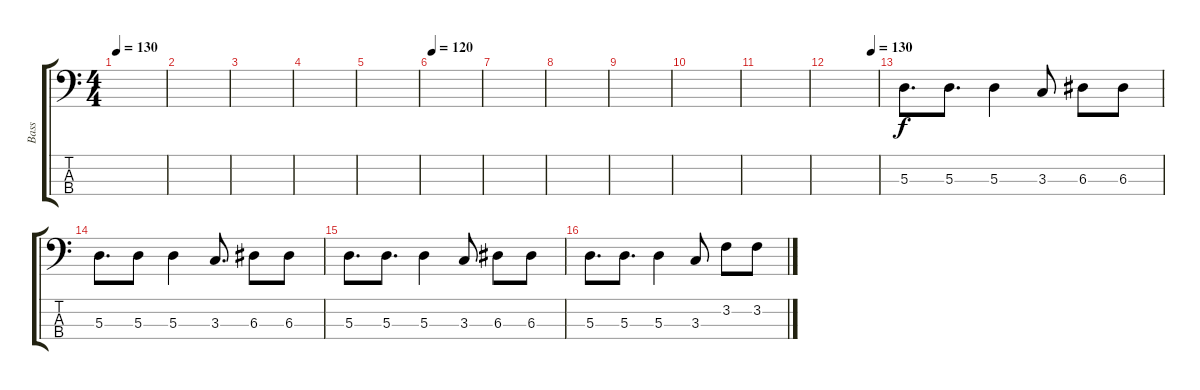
\track ("Bass" "Bass") {instrument electricbasspick}
\staff {score tabs}
\tuning (G2 D2 A1 D1) {hide}
\ts (4 4)
\tempo 130
\clef f4
\ks c
|
|
|
|
|
\tempo 120
|
|
|
|
|
|
\tempo (130 0.875)
|
5.3.8{d} 5.3.8{d} 5.3.4 3.3.8 6.3.8 6.3.8 |
5.3.8{d} 5.3.8 5.3.4 3.3.8{d} 6.3.8 6.3.8 |
5.3.8{d} 5.3.8{d} 5.3.4 3.3.8 6.3.8 6.3.8 |
5.3.8{d} 5.3.8{d} 5.3.4 3.3.8 3.2.8 3.2.8
